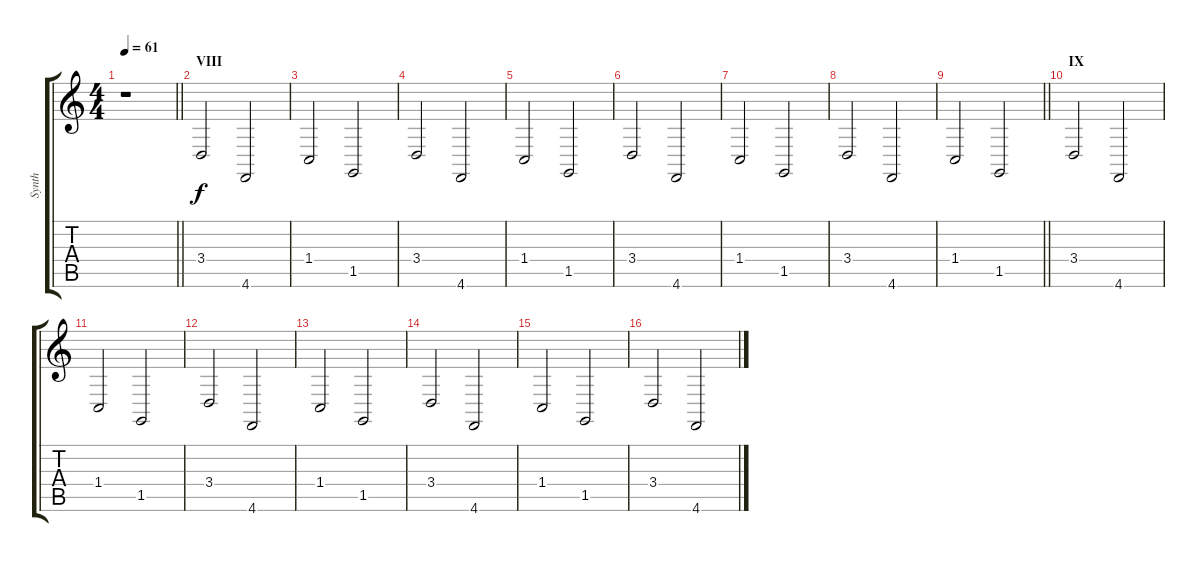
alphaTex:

\track ("Synth" "Synth") {instrument ocarina}
\staff {score tabs}
\tuning (Db4 Ab3 E3 B2 Gb2 Db2) {hide}
\ts (4 4)
\tempo 61
\clef g2
\barLineRight lightlight
\ks c
r.1{dy mf} |
\section ("" "VIII")
3.4.2{dy f instrument ocarina} 4.6.2 |
1.4.2 1.5.2 |
3.4.2 4.6.2 |
1.4.2 1.5.2 |
3.4.2 4.6.2 |
1.4.2 1.5.2 |
3.4.2 4.6.2 |
\barLineRight lightlight
1.4.2 1.5.2 |
\section ("" "IX")
3.4.2 4.6.2 |
1.4.2 1.5.2 |
3.4.2 4.6.2 |
1.4.2 1.5.2 |
3.4.2 4.6.2 |
1.4.2 1.5.2 |
3.4.2 4.6.2
